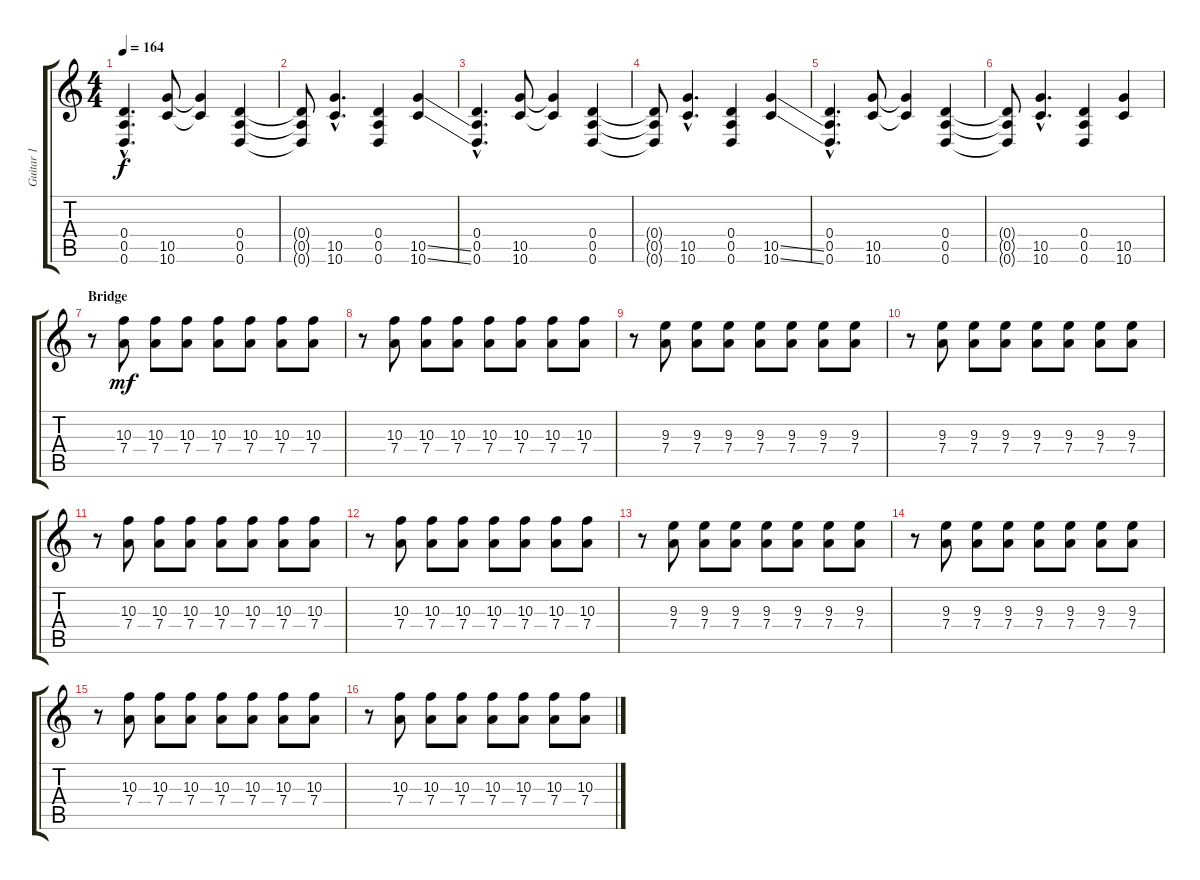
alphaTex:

\track ("Guitar 1" "Guitar 1") {instrument distortionguitar}
\staff {score tabs}
\tuning (E4 B3 G3 D3 A2 D2) {hide}
\ts (4 4)
\tempo 164
\clef g2
\ks c
(0.4{hac} 0.5{hac} 0.6{hac}).4{d dy f} (10.5 10.6).8 (10.5{t} 10.6{t}).4 (0.4 0.5 0.6).4 |
(0.4{t} 0.5{t} 0.6{t}).8 (10.5{hac} 10.6{hac}).4{d} (0.4 0.5 0.6).4 (10.5{ss} 10.6{ss}).4 |
(0.4{hac} 0.5{hac} 0.6{hac}).4{d} (10.5 10.6).8 (10.5{t} 10.6{t}).4 (0.4 0.5 0.6).4 |
(0.4{t} 0.5{t} 0.6{t}).8 (10.5{hac} 10.6{hac}).4{d} (0.4 0.5 0.6).4 (10.5{ss} 10.6{ss}).4 |
(0.4{hac} 0.5{hac} 0.6{hac}).4{d} (10.5 10.6).8 (10.5{t} 10.6{t}).4 (0.4 0.5 0.6).4 |
(0.4{t} 0.5{t} 0.6{t}).8 (10.5{hac} 10.6{hac}).4{d} (0.4 0.5 0.6).4 (10.5 10.6).4 |
\section ("" "Bridge")
r.8{instrument acousticguitarnylon} (10.3 7.4).8{dy mf} (10.3 7.4).8 (10.3 7.4).8 (10.3 7.4).8 (10.3 7.4).8 (10.3 7.4).8 (10.3 7.4).8 |
r.8 (10.3 7.4).8 (10.3 7.4).8 (10.3 7.4).8 (10.3 7.4).8 (10.3 7.4).8 (10.3 7.4).8 (10.3 7.4).8 |
r.8 (9.3 7.4).8 (9.3 7.4).8 (9.3 7.4).8 (9.3 7.4).8 (9.3 7.4).8 (9.3 7.4).8 (9.3 7.4).8 |
r.8 (9.3 7.4).8 (9.3 7.4).8 (9.3 7.4).8 (9.3 7.4).8 (9.3 7.4).8 (9.3 7.4).8 (9.3 7.4).8 |
r.8 (10.3 7.4).8 (10.3 7.4).8 (10.3 7.4).8 (10.3 7.4).8 (10.3 7.4).8 (10.3 7.4).8 (10.3 7.4).8 |
r.8 (10.3 7.4).8 (10.3 7.4).8 (10.3 7.4).8 (10.3 7.4).8 (10.3 7.4).8 (10.3 7.4).8 (10.3 7.4).8 |
r.8 (9.3 7.4).8 (9.3 7.4).8 (9.3 7.4).8 (9.3 7.4).8 (9.3 7.4).8 (9.3 7.4).8 (9.3 7.4).8 |
r.8 (9.3 7.4).8 (9.3 7.4).8 (9.3 7.4).8 (9.3 7.4).8 (9.3 7.4).8 (9.3 7.4).8 (9.3 7.4).8 |
r.8 (10.3 7.4).8 (10.3 7.4).8 (10.3 7.4).8 (10.3 7.4).8 (10.3 7.4).8 (10.3 7.4).8 (10.3 7.4).8 |
r.8 (10.3 7.4).8 (10.3 7.4).8 (10.3 7.4).8 (10.3 7.4).8 (10.3 7.4).8 (10.3 7.4).8 (10.3 7.4).8
